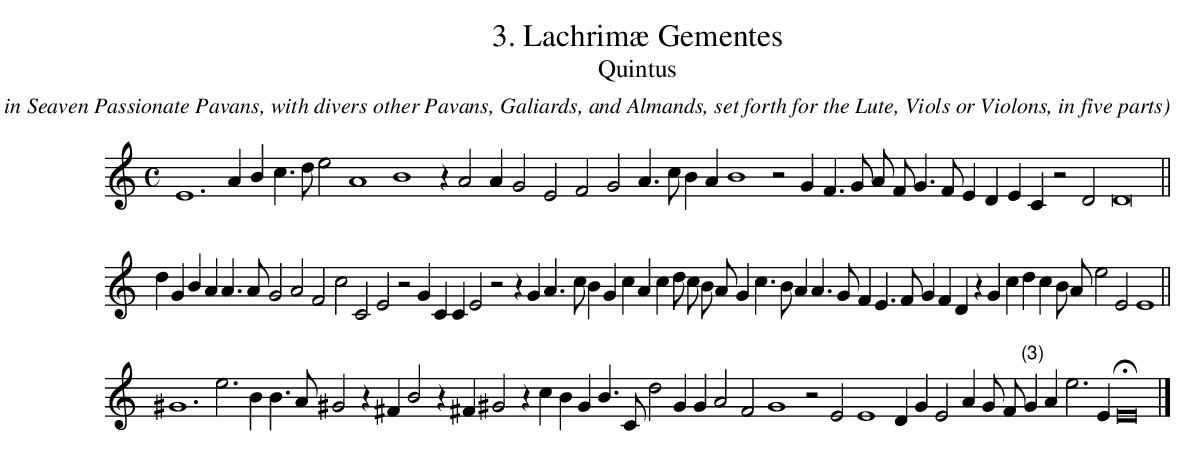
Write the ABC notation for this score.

X:1
T:3. Lachrim\ae Gementes
T:Quintus
C: John Dowland
O: From Lachrimae, or Seaven Teares figured in Seaven Passionate Pavans, with divers other Pavans, Galiards, and Almands, set forth for the Lute, Viols or Violons, in five parts
L:1/4
M:C
K:Amin -8va
E6 A B c > d e2 A4 B4 z A2 A G2 E2 F2 G2 A > c B A B4 z2 G F > G A/ F/ G > F E D E C z2 D2 D8 ||
d G B A A > A G2 A2 F2 c2 C2 E2 z2 G C C E2 z2 z G A > c B G c A c d/ c/ B/ A/ G c > B A A > G F E > F G F D z G c d c B/ A/ e2 E2 E4 ||
^G6 e3 B B > A ^G2 z ^F B2 z ^F ^G2 z c B G B > C d2 G G A2 F2 G4 z2 E2 E4 D G E2 A G/ F/ "(3)"G A e3 E HE8 |]
